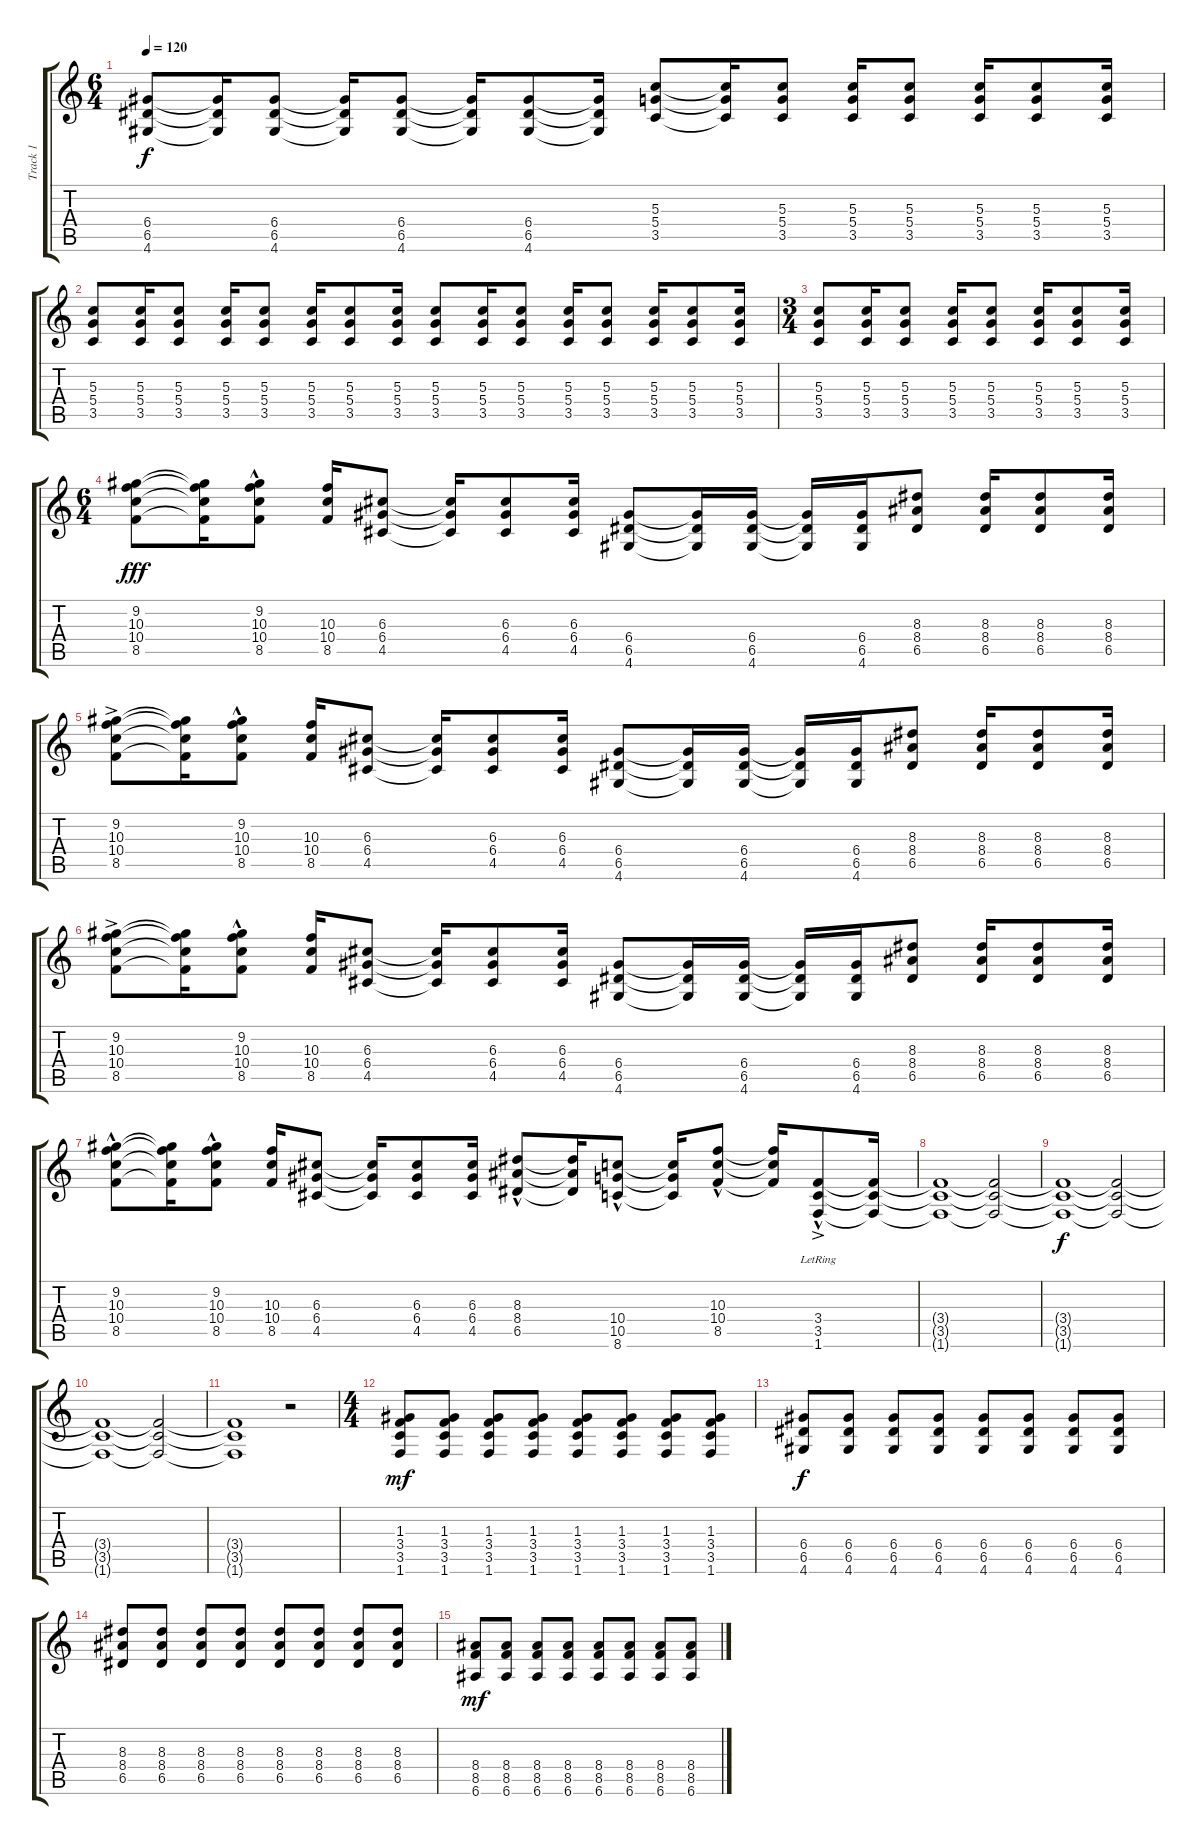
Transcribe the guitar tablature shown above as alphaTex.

\track ("Track 1" "Track 1") {instrument distortionguitar}
\staff {score tabs}
\tuning (E4 B3 G3 D3 A2 E2) {hide}
\ts (6 4)
\tempo 120
\clef g2
\ks c
(6.4 6.5 4.6).8{dy f} (6.4{t} 6.5{t} 4.6{t}).16 (6.4 6.5 4.6).8 (6.4{t} 6.5{t} 4.6{t}).16 (6.4 6.5 4.6).8 (6.4{t} 6.5{t} 4.6{t}).16 (6.4 6.5 4.6).8 (6.4{t} 6.5{t} 4.6{t}).16 (5.3 5.4 3.5).8 (5.3{t} 5.4{t} 3.5{t}).16 (5.3 5.4 3.5).8 (5.3 5.4 3.5).16 (5.3 5.4 3.5).8 (5.3 5.4 3.5).16 (5.3 5.4 3.5).8 (5.3 5.4 3.5).16 |
(5.3 5.4 3.5).8 (5.3 5.4 3.5).16 (5.3 5.4 3.5).8 (5.3 5.4 3.5).16 (5.3 5.4 3.5).8 (5.3 5.4 3.5).16 (5.3 5.4 3.5).8 (5.3 5.4 3.5).16 (5.3 5.4 3.5).8 (5.3 5.4 3.5).16 (5.3 5.4 3.5).8 (5.3 5.4 3.5).16 (5.3 5.4 3.5).8 (5.3 5.4 3.5).16 (5.3 5.4 3.5).8 (5.3 5.4 3.5).16 |
\ts (3 4)
(5.3 5.4 3.5).8 (5.3 5.4 3.5).16 (5.3 5.4 3.5).8 (5.3 5.4 3.5).16 (5.3 5.4 3.5).8 (5.3 5.4 3.5).16 (5.3 5.4 3.5).8 (5.3 5.4 3.5).16 |
\ts (6 4)
(9.2 10.3 10.4 8.5).8{dy fff} (9.2{t} 10.3{t} 10.4{t} 8.5{t}).16 (9.2{hac} 10.3 10.4 8.5).8 (10.3 10.4 8.5).16 (6.3 6.4 4.5).8 (6.3{t} 6.4{t} 4.5{t}).16 (6.3 6.4 4.5).8 (6.3 6.4 4.5).16 (6.4 6.5 4.6).8 (6.4{t} 6.5{t} 4.6{t}).16 (6.4 6.5 4.6).16 (6.4{t} 6.5{t} 4.6{t}).16 (6.4 6.5 4.6).16 (8.3 8.4 6.5).8 (8.3 8.4 6.5).16 (8.3 8.4 6.5).8 (8.3 8.4 6.5).16 |
(9.2{ac} 10.3 10.4 8.5).8 (9.2{t} 10.3{t} 10.4{t} 8.5{t}).16 (9.2{hac} 10.3 10.4 8.5).8 (10.3 10.4 8.5).16 (6.3 6.4 4.5).8 (6.3{t} 6.4{t} 4.5{t}).16 (6.3 6.4 4.5).8 (6.3 6.4 4.5).16 (6.4 6.5 4.6).8 (6.4{t} 6.5{t} 4.6{t}).16 (6.4 6.5 4.6).16 (6.4{t} 6.5{t} 4.6{t}).16 (6.4 6.5 4.6).16 (8.3 8.4 6.5).8 (8.3 8.4 6.5).16 (8.3 8.4 6.5).8 (8.3 8.4 6.5).16 |
(9.2{ac} 10.3 10.4 8.5).8 (9.2{t} 10.3{t} 10.4{t} 8.5{t}).16 (9.2{hac} 10.3 10.4 8.5).8 (10.3 10.4 8.5).16 (6.3 6.4 4.5).8 (6.3{t} 6.4{t} 4.5{t}).16 (6.3 6.4 4.5).8 (6.3 6.4 4.5).16 (6.4 6.5 4.6).8 (6.4{t} 6.5{t} 4.6{t}).16 (6.4 6.5 4.6).16 (6.4{t} 6.5{t} 4.6{t}).16 (6.4 6.5 4.6).16 (8.3 8.4 6.5).8 (8.3 8.4 6.5).16 (8.3 8.4 6.5).8 (8.3 8.4 6.5).16 |
(9.2{hac} 10.3 10.4 8.5).8 (9.2{t} 10.3{t} 10.4{t} 8.5{t}).16 (9.2{hac} 10.3 10.4 8.5).8 (10.3 10.4 8.5).16 (6.3 6.4 4.5).8 (6.3{t} 6.4{t} 4.5{t}).16 (6.3 6.4 4.5).8 (6.3 6.4 4.5).16 (8.3{hac} 8.4{hac} 6.5{hac}).8 (8.3{t} 8.4{t} 6.5{t}).16 (10.4{hac} 10.5{hac} 8.6{hac}).8 (10.4{t} 10.5{t} 8.6{t}).16 (10.3{hac} 10.4{hac} 8.5{hac}).8 (10.3{t} 10.4{t} 8.5{t}).16 (3.4{hac lr} 3.5{ac lr} 1.6{hac lr}).8 (3.4{t} 3.5{t} 1.6{t}).16 |
(3.4{t} 3.5{t} 1.6{t}).1 (3.4{t} 3.5{t} 1.6{t}).2 |
(3.4{t} 3.5{t} 1.6{t}).1{dy f} (3.4{t} 3.5{t} 1.6{t}).2 |
(3.4{t} 3.5{t} 1.6{t}).1 (3.4{t} 3.5{t} 1.6{t}).2 |
(3.4{t} 3.5{t} 1.6{t}).1 r.2 |
\ts (4 4)
(1.3 3.4 3.5 1.6).8{dy mf} (1.3 3.4 3.5 1.6).8 (1.3 3.4 3.5 1.6).8 (1.3 3.4 3.5 1.6).8 (1.3 3.4 3.5 1.6).8 (1.3 3.4 3.5 1.6).8 (1.3 3.4 3.5 1.6).8 (1.3 3.4 3.5 1.6).8 |
(6.4 6.5 4.6).8{dy f} (6.4 6.5 4.6).8 (6.4 6.5 4.6).8 (6.4 6.5 4.6).8 (6.4 6.5 4.6).8 (6.4 6.5 4.6).8 (6.4 6.5 4.6).8 (6.4 6.5 4.6).8 |
(8.3 8.4 6.5).8 (8.3 8.4 6.5).8 (8.3 8.4 6.5).8 (8.3 8.4 6.5).8 (8.3 8.4 6.5).8 (8.3 8.4 6.5).8 (8.3 8.4 6.5).8 (8.3 8.4 6.5).8 |
(8.4 8.5 6.6).8{dy mf} (8.4 8.5 6.6).8 (8.4 8.5 6.6).8 (8.4 8.5 6.6).8 (8.4 8.5 6.6).8 (8.4 8.5 6.6).8 (8.4 8.5 6.6).8 (8.4 8.5 6.6).8
